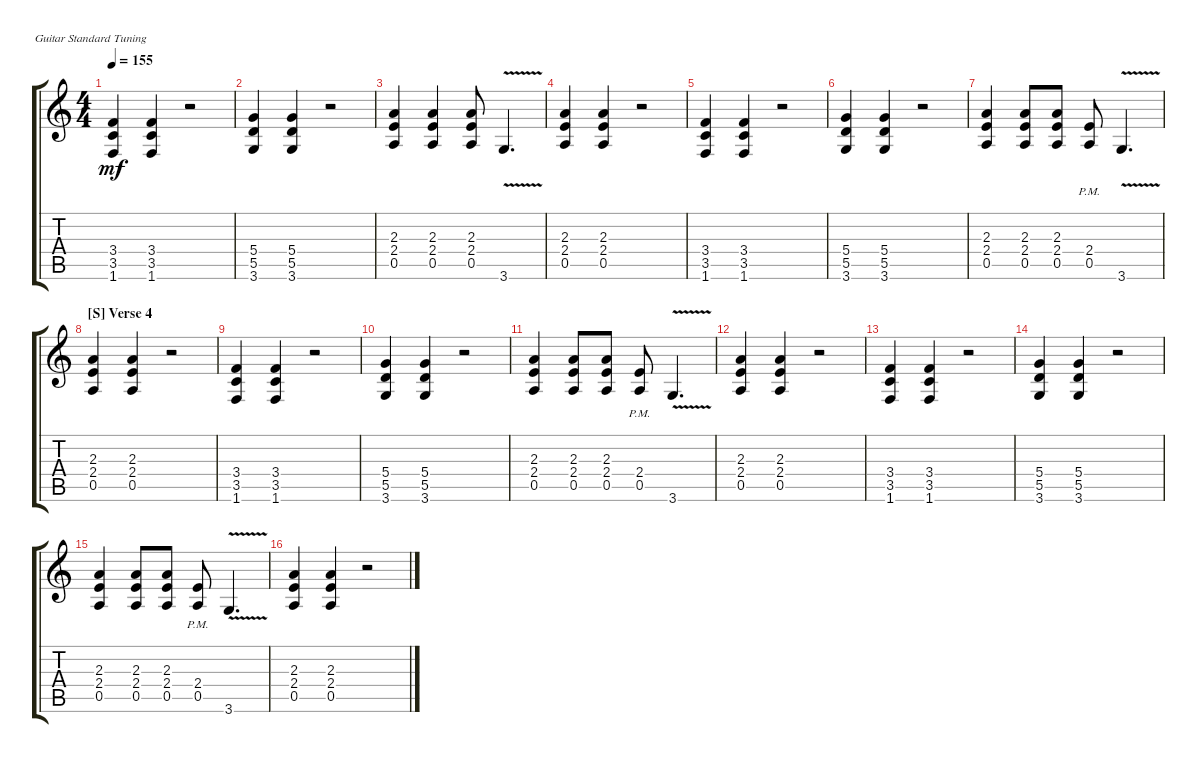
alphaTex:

\defaultSystemsLayout 4
\bracketExtendMode groupsimilarinstruments
\singleTrackTrackNamePolicy hidden
\multiTrackTrackNamePolicy hidden
\firstSystemTrackNameOrientation horizontal
\otherSystemsTrackNameOrientation horizontal
\track ("Dave Murray" "E-Gt") {instrument distortionguitar}
\staff {score tabs}
\tuning (E4 B3 G3 D3 A2 E2)
\ts (4 4)
\tempo 155
\clef g2
\scale
1.03909
\ks c
(1.6 3.5 3.4).4{dy mf} (1.6 3.5 3.4).4 r.2 |
\scale
0.960908 (3.6 5.5 5.4).4 (3.6 5.5 5.4).4 r.2 |
\scale
1.03909 (0.5 2.4 2.3).4 (0.5 2.4 2.3).4 (0.5 2.4 2.3).8 3.6{v}.4{d} |
\scale
0.960908 (0.5 2.4 2.3).4 (0.5 2.4 2.3).4 r.2 |
\scale
1.03909 (1.6 3.5 3.4).4 (1.6 3.5 3.4).4 r.2 |
\scale
0.960908 (3.6 5.5 5.4).4 (3.6 5.5 5.4).4 r.2 |
\scale
1.03909 (0.5 2.4 2.3).4 (0.5 2.4 2.3).8 (0.5 2.4 2.3).8 (0.5{pm} 2.4{pm}).8 3.6{v}.4{d} |
\section ("S" "Verse 4")
\scale
0.960908 (0.5 2.4 2.3).4 (0.5 2.4 2.3).4 r.2 |
\scale
1.03909 (1.6 3.5 3.4).4 (1.6 3.5 3.4).4 r.2 |
\scale
0.960908 (3.6 5.5 5.4).4 (3.6 5.5 5.4).4 r.2 |
\scale
1.03909 (0.5 2.4 2.3).4 (0.5 2.4 2.3).8 (0.5 2.4 2.3).8 (0.5{pm} 2.4{pm}).8 3.6{v}.4{d} |
\scale
0.960908 (0.5 2.4 2.3).4 (0.5 2.4 2.3).4 r.2 |
\scale
1.03909 (1.6 3.5 3.4).4 (1.6 3.5 3.4).4 r.2 |
\scale
0.960908 (3.6 5.5 5.4).4 (3.6 5.5 5.4).4 r.2 |
\scale
1.03909 (0.5 2.4 2.3).4 (0.5 2.4 2.3).8 (0.5 2.4 2.3).8 (0.5{pm} 2.4{pm}).8 3.6{v}.4{d} |
\scale
0.960908 (0.5 2.4 2.3).4 (0.5 2.4 2.3).4 r.2
